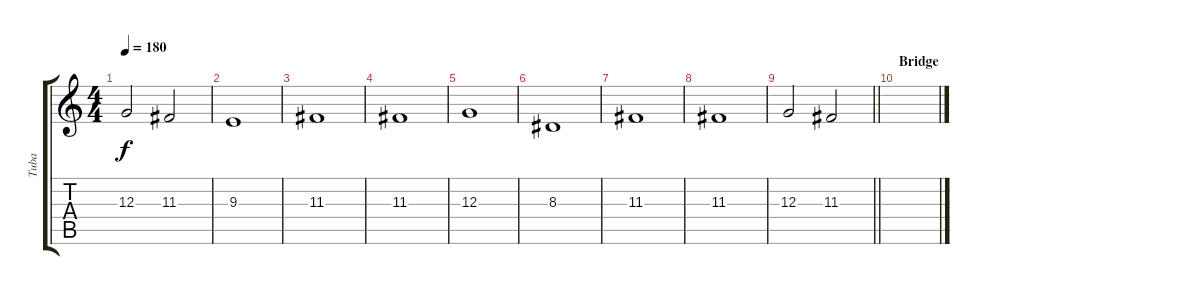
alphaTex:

\track ("Tuba" "Tuba") {instrument tuba}
\staff {score tabs}
\tuning (E4 B3 G3 D3 A2 D2) {hide}
\ts (4 4)
\tempo 180
\clef g2
\ks c
12.3.2{dy f} 11.3.2 |
9.3.1 |
11.3.1 |
11.3.1 |
12.3.1 |
8.3.1 |
11.3.1 |
11.3.1 |
\barLineRight lightlight
12.3.2 11.3.2 |
\section ("" "Bridge")
